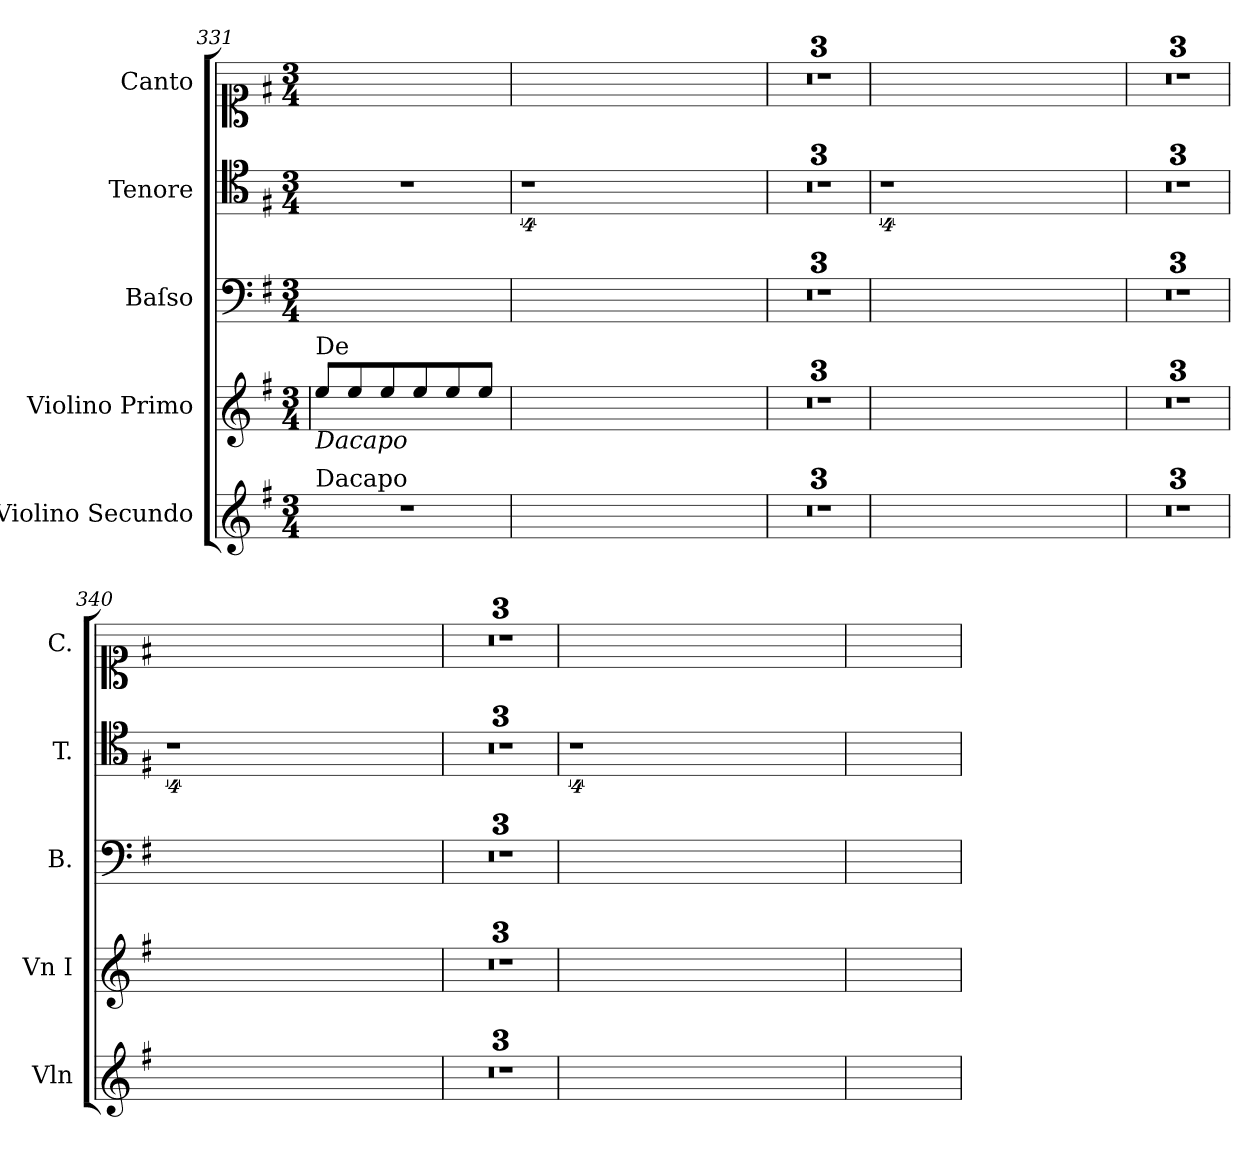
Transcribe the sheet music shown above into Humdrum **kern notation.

**kern	**kern	**kern	**kern	**kern
*part5	*part4	*part3	*part2	*part1
*staff5	*staff4	*staff3	*staff2	*staff1
*I"Violino Secundo	*I"Violino Primo	*I"Baſso	*I"Tenore	*I"Canto
*I'Vln	*I'Vn I	*I'B.	*I'T.	*I'C.
*clefG2	*clefG2	*clefF4	*clefC4	*clefC1
*k[f#]	*k[f#]	*k[f#]	*k[f#]	*k[f#]
*M3/4	*M3/4	*M3/4	*M3/4	*M3/4
=331!|:	=331	=331	=331	=331
!	!LO:TX:b:i:t=Dacapo	!	!	!
!	!LO:TX:a:t=De	!	!	!
!LO:TX:a:t=Dacapo	!	!	!	!
2.r	8ee/L	2.ryy	2.r	2.ryy
.	8ee/	.	.	.
.	8ee/	.	.	.
.	8ee/	.	.	.
.	8ee/	.	.	.
.	8ee/J	.	.	.
=332	=332	=332	=332	=332
2.ryy	2.ryy	2.ryy	4%9r	2.ryy
1.ryy	1.ryy	1.ryy	.	1.ryy
=333	=333	=333	=333	=333
2.ryy	2.ryy	2.ryy	2.ryy	2.ryy
=334	=334	=334	=334	=334
2.ryy	2.ryy	2.ryy	2.ryy	2.ryy
=335	=335	=335	=335	=335
2.ryy	2.ryy	2.ryy	2.r	2.ryy
=336	=336	=336	=336	=336
2.ryy	2.ryy	2.ryy	4%9r	2.ryy
1.ryy	1.ryy	1.ryy	.	1.ryy
=337	=337	=337	=337	=337
2.ryy	2.ryy	2.ryy	2.ryy	2.ryy
=338	=338	=338	=338	=338
2.ryy	2.ryy	2.ryy	2.ryy	2.ryy
=339	=339	=339	=339	=339
2.ryy	2.ryy	2.ryy	2.r	2.ryy
=340	=340	=340	=340	=340
2.ryy	2.ryy	2.ryy	4%9r	2.ryy
1.ryy	1.ryy	1.ryy	.	1.ryy
=341	=341	=341	=341	=341
2.ryy	2.ryy	2.ryy	2.ryy	2.ryy
=342	=342	=342	=342	=342
2.ryy	2.ryy	2.ryy	2.ryy	2.ryy
=343	=343	=343	=343	=343
2.ryy	2.ryy	2.ryy	2.r	2.ryy
=344	=344	=344	=344	=344
2.ryy	2.ryy	2.ryy	4%9r	2.ryy
1.ryy	1.ryy	1.ryy	.	1.ryy
=345	=345	=345	=345	=345
2.ryy	2.ryy	2.ryy	2.ryy	2.ryy
=	=	=	=	=
*-	*-	*-	*-	*-
